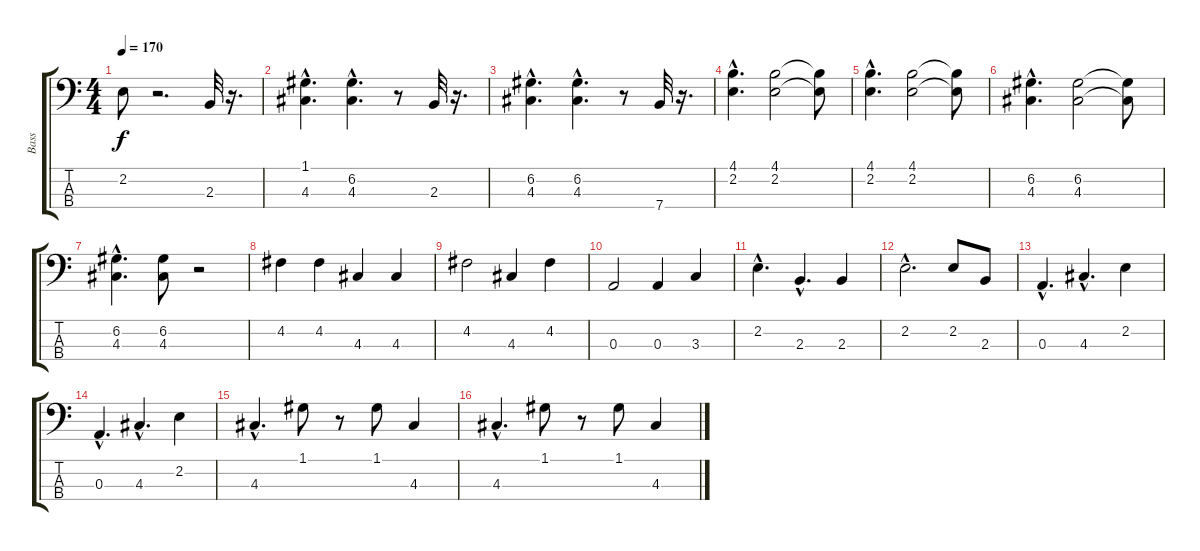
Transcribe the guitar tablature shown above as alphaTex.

\track ("Bass" "Bass") {instrument electricbassfinger}
\staff {score tabs}
\tuning (G2 D2 A1 E1) {hide}
\ts (4 4)
\tempo 170
\clef f4
\ks c
2.2.8{dy f} r.2{d} 2.3.32 r.16{d} |
(1.1{hac} 4.3{hac}).4{d} (6.2{hac} 4.3{hac}).4{d} r.8 2.3.32 r.16{d} |
(6.2{hac} 4.3{hac}).4{d} (6.2{hac} 4.3{hac}).4{d} r.8 7.4.32 r.16{d} |
(4.1{hac} 2.2{hac}).4{d} (4.1 2.2).2 (4.1{t} 2.2{t}).8 |
(4.1{hac} 2.2{hac}).4{d} (4.1 2.2).2 (4.1{t} 2.2{t}).8 |
(6.2{hac} 4.3{hac}).4{d} (6.2 4.3).2 (6.2{t} 4.3{t}).8 |
(6.2{hac} 4.3{hac}).4{d} (6.2 4.3).8 r.2 |
4.2.4 4.2.4 4.3.4 4.3.4 |
4.2.2 4.3.4 4.2.4 |
0.3.2 0.3.4 3.3.4 |
2.2{hac}.4{d} 2.3{hac}.4{d} 2.3.4 |
2.2{hac}.2{d} 2.2.8 2.3.8 |
0.3{hac}.4{d} 4.3{hac}.4{d} 2.2.4 |
0.3{hac}.4{d} 4.3{hac}.4{d} 2.2.4 |
4.3{hac}.4{d} 1.1.8 r.8 1.1.8 4.3.4 |
4.3{hac}.4{d} 1.1.8 r.8 1.1.8 4.3.4
